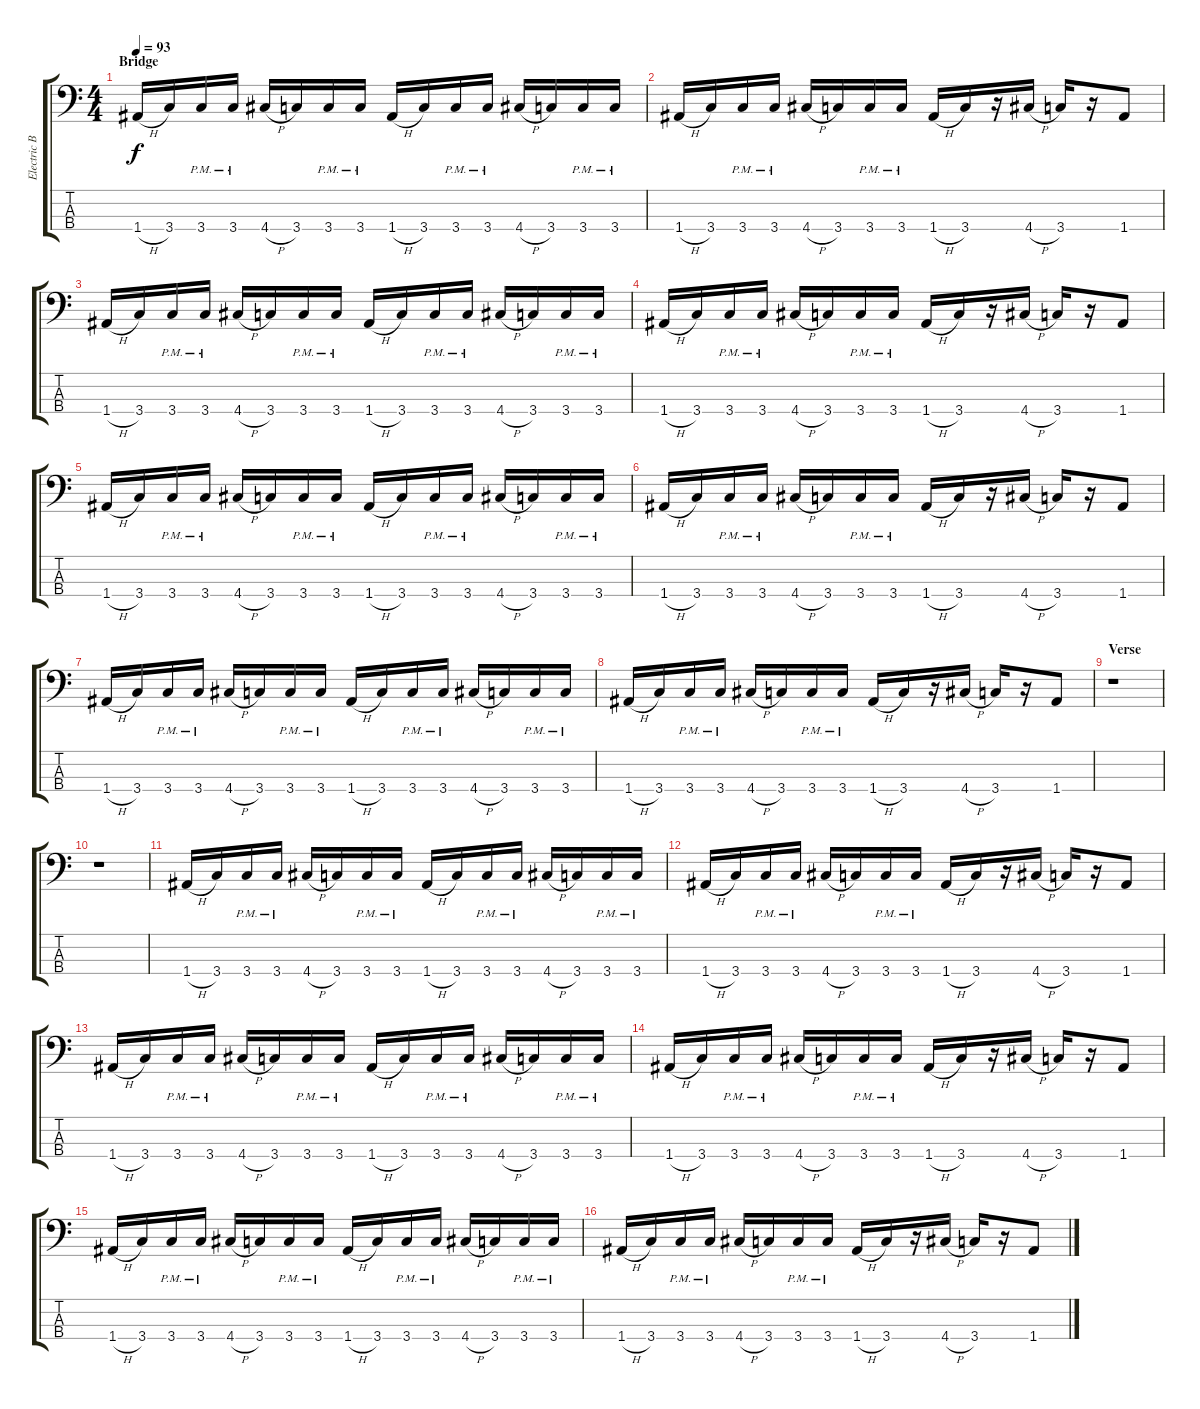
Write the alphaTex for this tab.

\track ("Electric Bass" "Electric B") {instrument electricbassfinger}
\staff {score tabs}
\tuning (D3 A2 E2 A1) {hide}
\ts (4 4)
\section ("" "Bridge")
\tempo 93
\clef f4
\ks c
1.4{h}.16{dy f} 3.4.16 3.4{pm}.16 3.4{pm}.16 4.4{h}.16 3.4.16 3.4{pm}.16 3.4{pm}.16 1.4{h}.16 3.4.16 3.4{pm}.16 3.4{pm}.16 4.4{h}.16 3.4.16 3.4{pm}.16 3.4{pm}.16 |
1.4{h}.16 3.4.16 3.4{pm}.16 3.4{pm}.16 4.4{h}.16 3.4.16 3.4{pm}.16 3.4{pm}.16 1.4{h}.16 3.4.16 r.16 4.4{h}.16 3.4.16 r.16 1.4.8 |
1.4{h}.16 3.4.16 3.4{pm}.16 3.4{pm}.16 4.4{h}.16 3.4.16 3.4{pm}.16 3.4{pm}.16 1.4{h}.16 3.4.16 3.4{pm}.16 3.4{pm}.16 4.4{h}.16 3.4.16 3.4{pm}.16 3.4{pm}.16 |
1.4{h}.16 3.4.16 3.4{pm}.16 3.4{pm}.16 4.4{h}.16 3.4.16 3.4{pm}.16 3.4{pm}.16 1.4{h}.16 3.4.16 r.16 4.4{h}.16 3.4.16 r.16 1.4.8 |
1.4{h}.16 3.4.16 3.4{pm}.16 3.4{pm}.16 4.4{h}.16 3.4.16 3.4{pm}.16 3.4{pm}.16 1.4{h}.16 3.4.16 3.4{pm}.16 3.4{pm}.16 4.4{h}.16 3.4.16 3.4{pm}.16 3.4{pm}.16 |
1.4{h}.16 3.4.16 3.4{pm}.16 3.4{pm}.16 4.4{h}.16 3.4.16 3.4{pm}.16 3.4{pm}.16 1.4{h}.16 3.4.16 r.16 4.4{h}.16 3.4.16 r.16 1.4.8 |
1.4{h}.16 3.4.16 3.4{pm}.16 3.4{pm}.16 4.4{h}.16 3.4.16 3.4{pm}.16 3.4{pm}.16 1.4{h}.16 3.4.16 3.4{pm}.16 3.4{pm}.16 4.4{h}.16 3.4.16 3.4{pm}.16 3.4{pm}.16 |
1.4{h}.16 3.4.16 3.4{pm}.16 3.4{pm}.16 4.4{h}.16 3.4.16 3.4{pm}.16 3.4{pm}.16 1.4{h}.16 3.4.16 r.16 4.4{h}.16 3.4.16 r.16 1.4.8 |
\section ("" "Verse")
r.1 |
r.1 |
1.4{h}.16 3.4.16 3.4{pm}.16 3.4{pm}.16 4.4{h}.16 3.4.16 3.4{pm}.16 3.4{pm}.16 1.4{h}.16 3.4.16 3.4{pm}.16 3.4{pm}.16 4.4{h}.16 3.4.16 3.4{pm}.16 3.4{pm}.16 |
1.4{h}.16 3.4.16 3.4{pm}.16 3.4{pm}.16 4.4{h}.16 3.4.16 3.4{pm}.16 3.4{pm}.16 1.4{h}.16 3.4.16 r.16 4.4{h}.16 3.4.16 r.16 1.4.8 |
1.4{h}.16 3.4.16 3.4{pm}.16 3.4{pm}.16 4.4{h}.16 3.4.16 3.4{pm}.16 3.4{pm}.16 1.4{h}.16 3.4.16 3.4{pm}.16 3.4{pm}.16 4.4{h}.16 3.4.16 3.4{pm}.16 3.4{pm}.16 |
1.4{h}.16 3.4.16 3.4{pm}.16 3.4{pm}.16 4.4{h}.16 3.4.16 3.4{pm}.16 3.4{pm}.16 1.4{h}.16 3.4.16 r.16 4.4{h}.16 3.4.16 r.16 1.4.8 |
1.4{h}.16 3.4.16 3.4{pm}.16 3.4{pm}.16 4.4{h}.16 3.4.16 3.4{pm}.16 3.4{pm}.16 1.4{h}.16 3.4.16 3.4{pm}.16 3.4{pm}.16 4.4{h}.16 3.4.16 3.4{pm}.16 3.4{pm}.16 |
1.4{h}.16 3.4.16 3.4{pm}.16 3.4{pm}.16 4.4{h}.16 3.4.16 3.4{pm}.16 3.4{pm}.16 1.4{h}.16 3.4.16 r.16 4.4{h}.16 3.4.16 r.16 1.4.8
